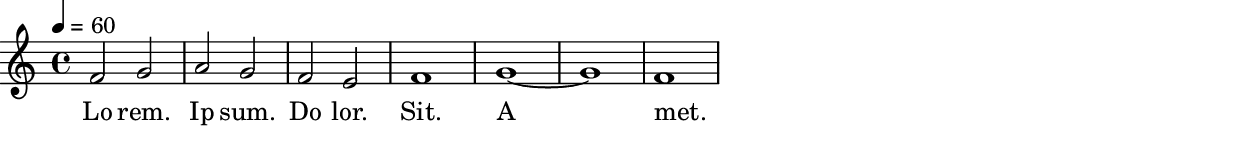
%% Generated by lilypond-book
%% Options: [exampleindent=10.16\mm,indent=0\mm,line-width=160\mm,paper-height=845.047\pt,paper-width=597.508\pt,papersize='(cons (* 597.508 pt) (* 845.047 pt))]
\include "lilypond-book-preamble.ly"


% ****************************************************************
% Start cut-&-pastable-section
% ****************************************************************

#(ly:set-option 'eps-box-padding 3.000000)



\paper {
  #(set-paper-size '(cons (* 597.508 pt) (* 845.047 pt)))
  indent = 0\mm
  line-width = 160\mm
  % offset the left padding, also add 1mm as lilypond creates cropped
  % images with a little space on the right
  line-width = #(- line-width (* mm  3.000000) (* mm 1))
}

\layout {
  
}




% ****************************************************************
% ly snippet:
% ****************************************************************
\sourcefilename "out-www/recovered/lyric-repeat-count-midi.ly"
\sourcefileline 0
% Lily was here -- automatically converted by midi2ly.py from out-www/lyric-repeat-count.midi
\version "2.14.0"

\layout {
  \context {
    \Voice
    \remove Note_heads_engraver
    \consists Completion_heads_engraver
    \remove Rest_engraver
    \consists Completion_rest_engraver
  }
}

% included from ./out-www/lyric-repeat-count.header
\header {
texidoc=""
options=""
}
% end

trackAchannelA = {
  
  % [TEXT_EVENT] creator: 
  
  % [TEXT_EVENT] LilyPond 2.27.1               
  
  \time 4/4
  
  \tempo 4 = 60
  \skip 1*7 
}

trackA = <<
  \context Voice = voiceA \trackAchannelA
>>


trackBchannelA = {
  \skip 1*7 
}

trackBchannelB = \relative c {
  f'2 g 
  | % 2
  a g 
  | % 3
  f e 
  | % 4
  f1 
  | % 5
  g\breve f1 
  | % 8
  
}

trackB = <<
  \context Voice = voiceA \trackBchannelA
  \context Voice = voiceB \trackBchannelB
>>


trackCchannelA = \lyricmode {
  "Lo"2 "rem." 
  | % 2
  "Ip" "sum." 
  | % 3
  "Do" "lor." 
  | % 4
  "Sit."1 
  | % 5
  "A"\breve "met."4 " "2. 
  | % 8
  
}

trackC = <<
  \context Lyrics = voiceA \trackCchannelA
>>


\score {
  <<
    \context Staff=trackB \trackA
    \context Staff=trackB \trackB
    \context Lyrics=trackC \trackC
  >>
  \layout {}
  \midi {}
}



% ****************************************************************
% end ly snippet
% ****************************************************************
